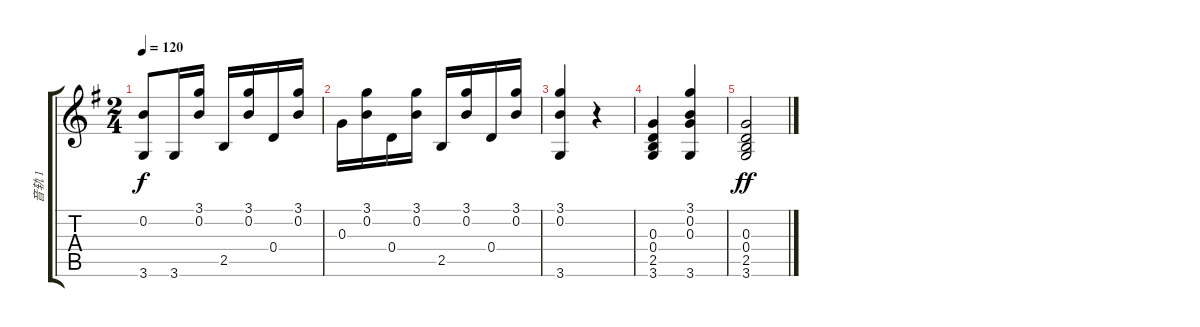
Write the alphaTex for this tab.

\track ("音轨 1" "音轨 1") {instrument acousticguitarnylon}
\staff {score tabs}
\tuning (E4 B3 G3 D3 A2 E2) {hide}
\ts (2 4)
\tempo 120
\clef g2
\ks g
(0.2 3.6).8{dy f} 3.6.16 (3.1 0.2).16 2.5.16 (3.1 0.2).16 0.4.16 (3.1 0.2).16 |
0.3.16 (3.1 0.2).16 0.4.16 (3.1 0.2).16 2.5.16 (3.1 0.2).16 0.4.16 (3.1 0.2).16 |
(3.1 0.2 3.6).4 r.4 |
(0.3 0.4 2.5 3.6).4 (3.1 0.2 0.3 3.6).4 |
(0.3 0.4 2.5 3.6).2{dy ff}
